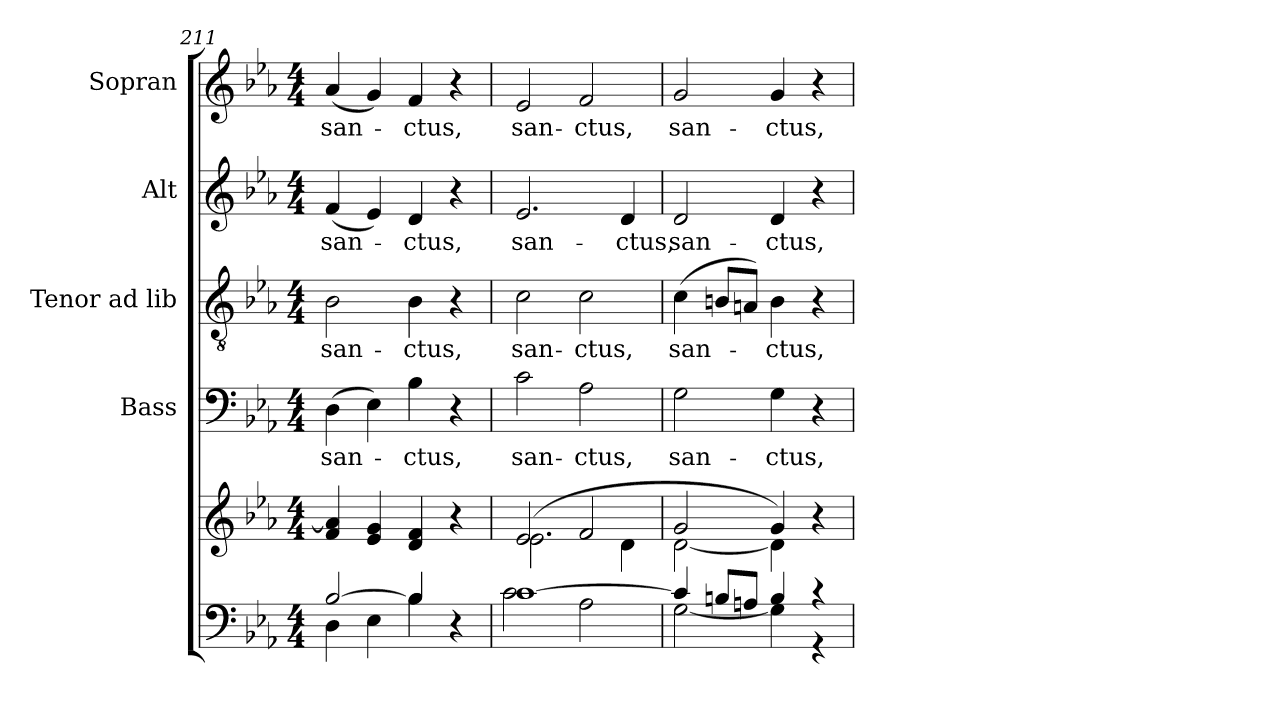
**kern	**kern	**kern	**text	**kern	**text	**kern	**text	**kern	**text
*part5	*part5	*part4	*part4	*part3	*part3	*part2	*part2	*part1	*part1
*staff6	*staff5	*staff4	*staff4	*staff3	*staff3	*staff2	*staff2	*staff1	*staff1
*	*	*I"Bass	*	*I"Tenor ad lib	*	*I"Alt	*	*I"Sopran	*
*	*	*I'B	*	*I'T	*	*I'A	*	*I'S	*
*clefF4	*clefG2	*clefF4	*	*clefGv2	*	*clefG2	*	*clefG2	*
*k[b-e-a-]	*k[b-e-a-]	*k[b-e-a-]	*	*k[b-e-a-]	*	*k[b-e-a-]	*	*k[b-e-a-]	*
*E-:	*E-:	*E-:	*	*E-:	*	*E-:	*	*E-:	*
*M4/4	*M4/4	*M4/4	*	*M4/4	*	*M4/4	*	*M4/4	*
=211	=211	=211	=211	=211	=211	=211	=211	=211	=211
*^	*	*	*	*	*	*	*	*	*
!	!	!	!	!LO:LY:b	!	!LO:LY:b	!	!LO:LY:b	!	!LO:LY:b
[>2B-/	4D\	4f/ 4a-/]	(>4D\	san-	2B-\	san-	(<4f/	san-	(<4a-/	san-
.	4E-\	4e-/ 4g/	4E-\)	.	.	.	4e-/)	.	4g/)	.
!	!	!	!	!LO:LY:b	!	!LO:LY:b	!	!LO:LY:b	!	!LO:LY:b
4B-/]	4B-\	4d/ 4f/	4B-\	-ctus,	4B-\	-ctus,	4d/	-ctus,	4f/	-ctus,
4r	4ryy	4r	4r	.	4r	.	4r	.	4r	.
=212	=212	=212	=212	=212	=212	=212	=212	=212	=212	=212
*	*	*^	*	*	*	*	*	*	*	*
!	!	!	!	!	!LO:LY:b	!	!LO:LY:b	!	!LO:LY:b	!	!LO:LY:b
[>1c	2c\	(>2e-/	2.e-\	2c\	san-	2c\	san-	2.e-/	san-	2e-/	san-
!	!	!	!	!	!LO:LY:b	!	!LO:LY:b	!	!	!	!LO:LY:b
.	2A-\	2f/	.	2A-\	-ctus,	2c\	-ctus,	.	.	2f/	-ctus,
!	!	!	!	!	!	!	!	!	!LO:LY:b	!	!
.	.	.	4d\	.	.	.	.	4d/	-ctus,	.	.
=213	=213	=213	=213	=213	=213	=213	=213	=213	=213	=213	=213
!	!	!	!	!	!LO:LY:b	!	!LO:LY:b	!	!LO:LY:b	!	!LO:LY:b
4c/]	[<2G\	2g/	[<2d\	2G\	san-	(>4c\	san-	2d/	san-	2g/	san-
8Bn/L	.	.	.	.	.	8Bn/L	.	.	.	.	.
8An/J	.	.	.	.	.	8An/J)	.	.	.	.	.
!	!	!	!	!	!LO:LY:b	!	!LO:LY:b	!	!LO:LY:b	!	!LO:LY:b
4B/	4G\]	4g/)	4d\]	4G\	-ctus,	4B\	-ctus,	4d/	-ctus,	4g/	-ctus,
4r	4r	4r	4ryy	4r	.	4r	.	4r	.	4r	.
*v	*v	*	*	*	*	*	*	*	*	*	*
*	*v	*v	*	*	*	*	*	*	*	*
=	=	=	=	=	=	=	=	=	=
*-	*-	*-	*-	*-	*-	*-	*-	*-	*-
